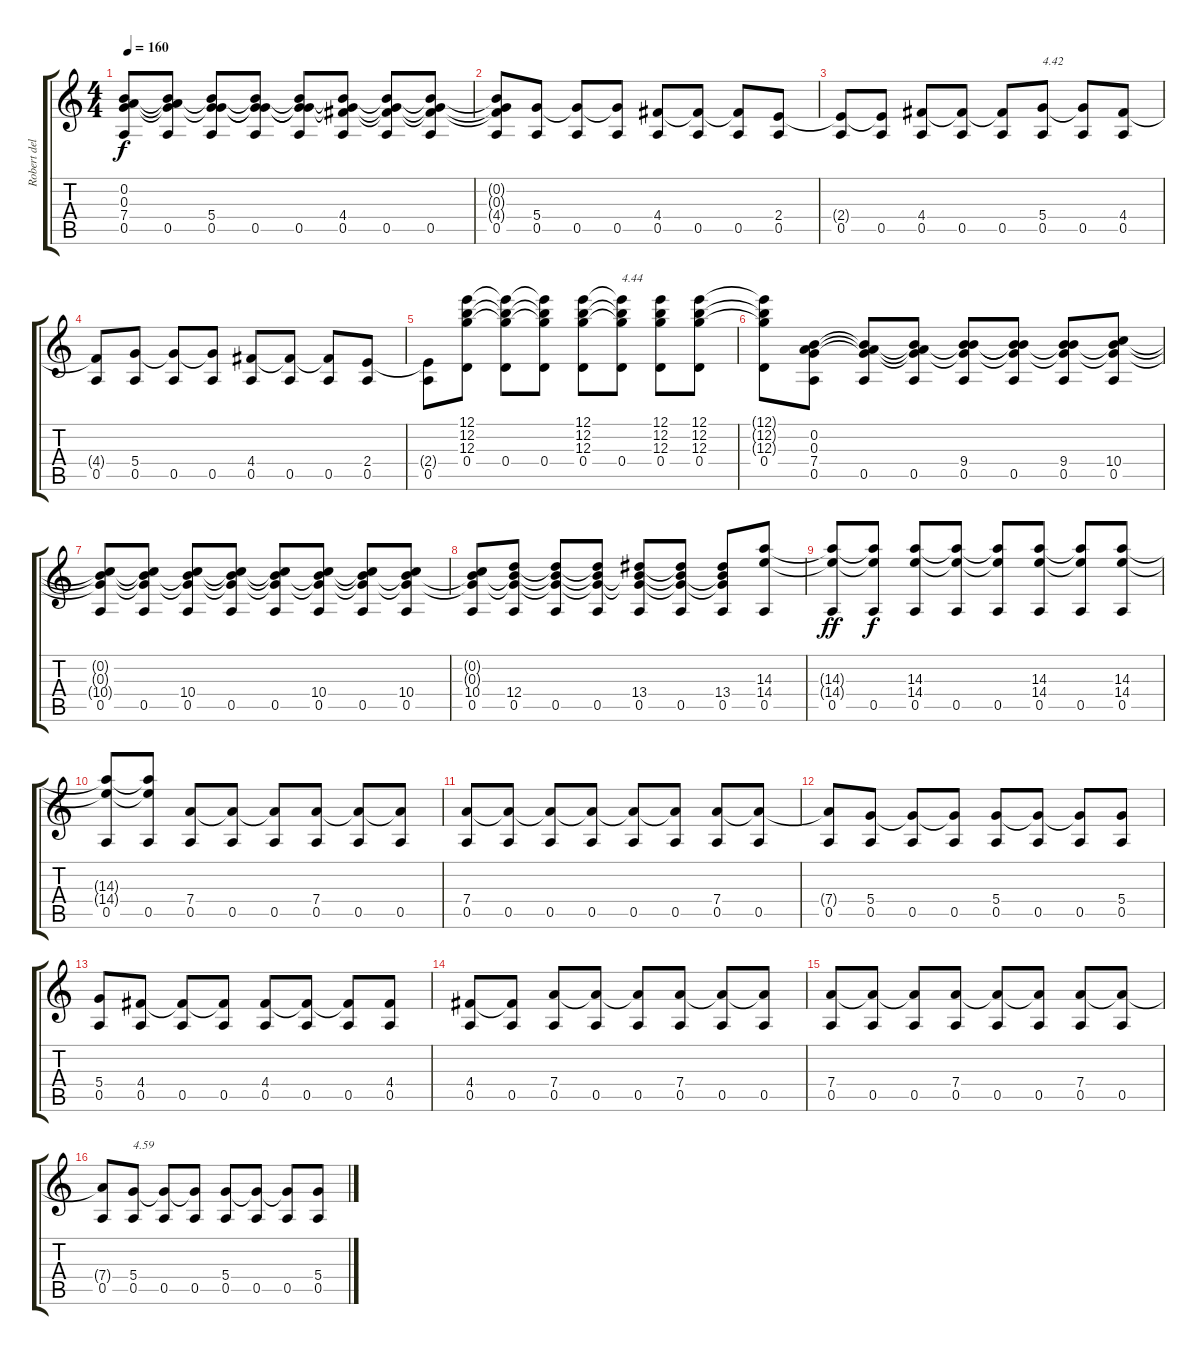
\track ("Robert delay" "Robert del") {instrument electricguitarclean}
\staff {score tabs}
\tuning (E4 B3 G3 D3 A2 E2) {hide}
\ts (4 4)
\tempo 160
\clef g2
\ks c
(0.2{t} 0.3{t} 7.4{t} 0.5).8{dy f} (0.2{t} 0.3{t} 7.4{t} 0.5).8 (0.2{t} 0.3{t} 5.4 0.5).8 (0.2{t} 0.3{t} 5.4{t} 0.5).8 (0.2{t} 0.3{t} 5.4{t} 0.5).8 (0.2{t} 0.3{t} 4.4 0.5).8 (0.2{t} 0.3{t} 4.4{t} 0.5).8 (0.2{t} 0.3{t} 4.4{t} 0.5).8 |
(0.2{t} 0.3{t} 4.4{t} 0.5).8 (5.4 0.5).8 (5.4{t} 0.5).8 (5.4{t} 0.5).8 (4.4 0.5).8 (4.4{t} 0.5).8 (4.4{t} 0.5).8 (2.4 0.5).8 |
(2.4{t} 0.5).8 (2.4{t} 0.5).8 (4.4 0.5).8 (4.4{t} 0.5).8 (4.4{t} 0.5).8 (5.4 0.5).8{txt "4.42"} (5.4{t} 0.5).8 (4.4 0.5).8 |
(4.4{t} 0.5).8 (5.4 0.5).8 (5.4{t} 0.5).8 (5.4{t} 0.5).8 (4.4 0.5).8 (4.4{t} 0.5).8 (4.4{t} 0.5).8 (2.4 0.5).8 |
(2.4{t} 0.5).8 (12.1 12.2 12.3 0.4).8 (12.1{t} 12.2{t} 12.3{t} 0.4).8 (12.1{t} 12.2{t} 12.3{t} 0.4).8 (12.1 12.2 12.3 0.4).8 (12.1{t} 12.2{t} 12.3{t} 0.4).8{txt "4.44"} (12.1 12.2 12.3 0.4).8 (12.1 12.2 12.3 0.4).8 |
(12.1{t} 12.2{t} 12.3{t} 0.4).8 (0.2 0.3 7.4 0.5).8 (0.2{t} 0.3{t} 7.4{t} 0.5).8 (0.2{t} 0.3{t} 7.4{t} 0.5).8 (0.2{t} 0.3{t} 9.4 0.5).8 (0.2{t} 0.3{t} 9.4{t} 0.5).8 (0.2{t} 0.3{t} 9.4 0.5).8 (0.2{t} 0.3{t} 10.4 0.5).8 |
(0.2{t} 0.3{t} 10.4{t} 0.5).8 (0.2{t} 0.3{t} 10.4{t} 0.5).8 (0.2{t} 0.3{t} 10.4 0.5).8 (0.2{t} 0.3{t} 10.4{t} 0.5).8 (0.2{t} 0.3{t} 10.4{t} 0.5).8 (0.2{t} 0.3{t} 10.4 0.5).8 (0.2{t} 0.3{t} 10.4{t} 0.5).8 (0.2{t} 0.3{t} 10.4 0.5).8 |
(0.2{t} 0.3{t} 10.4 0.5).8 (0.2{t} 0.3{t} 12.4 0.5).8 (0.2{t} 0.3{t} 12.4{t} 0.5).8 (0.2{t} 0.3{t} 12.4{t} 0.5).8 (0.2{t} 0.3{t} 13.4 0.5).8 (0.2{t} 0.3{t} 13.4{t} 0.5).8 (0.2{t} 0.3{t} 13.4 0.5).8 (14.3 14.4 0.5).8 |
(14.3{t} 14.4{t} 0.5).8{dy ff} (14.3{t} 14.4{t} 0.5).8{dy f} (14.3 14.4 0.5).8 (14.3{t} 14.4{t} 0.5).8 (14.3{t} 14.4{t} 0.5).8 (14.3 14.4 0.5).8 (14.3{t} 14.4{t} 0.5).8 (14.3 14.4 0.5).8 |
(14.3{t} 14.4{t} 0.5).8 (14.3{t} 14.4{t} 0.5).8 (7.4 0.5).8 (7.4{t} 0.5).8 (7.4{t} 0.5).8 (7.4 0.5).8 (7.4{t} 0.5).8 (7.4{t} 0.5).8 |
(7.4 0.5).8 (7.4{t} 0.5).8 (7.4{t} 0.5).8 (7.4{t} 0.5).8 (7.4{t} 0.5).8 (7.4{t} 0.5).8 (7.4 0.5).8 (7.4{t} 0.5).8 |
(7.4{t} 0.5).8 (5.4 0.5).8 (5.4{t} 0.5).8 (5.4{t} 0.5).8 (5.4 0.5).8 (5.4{t} 0.5).8 (5.4{t} 0.5).8 (5.4 0.5).8 |
(5.4 0.5).8 (4.4 0.5).8 (4.4{t} 0.5).8 (4.4{t} 0.5).8 (4.4 0.5).8 (4.4{t} 0.5).8 (4.4{t} 0.5).8 (4.4 0.5).8 |
(4.4 0.5).8 (4.4{t} 0.5).8 (7.4 0.5).8 (7.4{t} 0.5).8 (7.4{t} 0.5).8 (7.4 0.5).8 (7.4{t} 0.5).8 (7.4{t} 0.5).8 |
(7.4 0.5).8 (7.4{t} 0.5).8 (7.4{t} 0.5).8 (7.4 0.5).8 (7.4{t} 0.5).8 (7.4{t} 0.5).8 (7.4 0.5).8 (7.4{t} 0.5).8 |
(7.4{t} 0.5).8 (5.4 0.5).8{txt "4.59"} (5.4{t} 0.5).8 (5.4{t} 0.5).8 (5.4 0.5).8 (5.4{t} 0.5).8 (5.4{t} 0.5).8 (5.4 0.5).8
